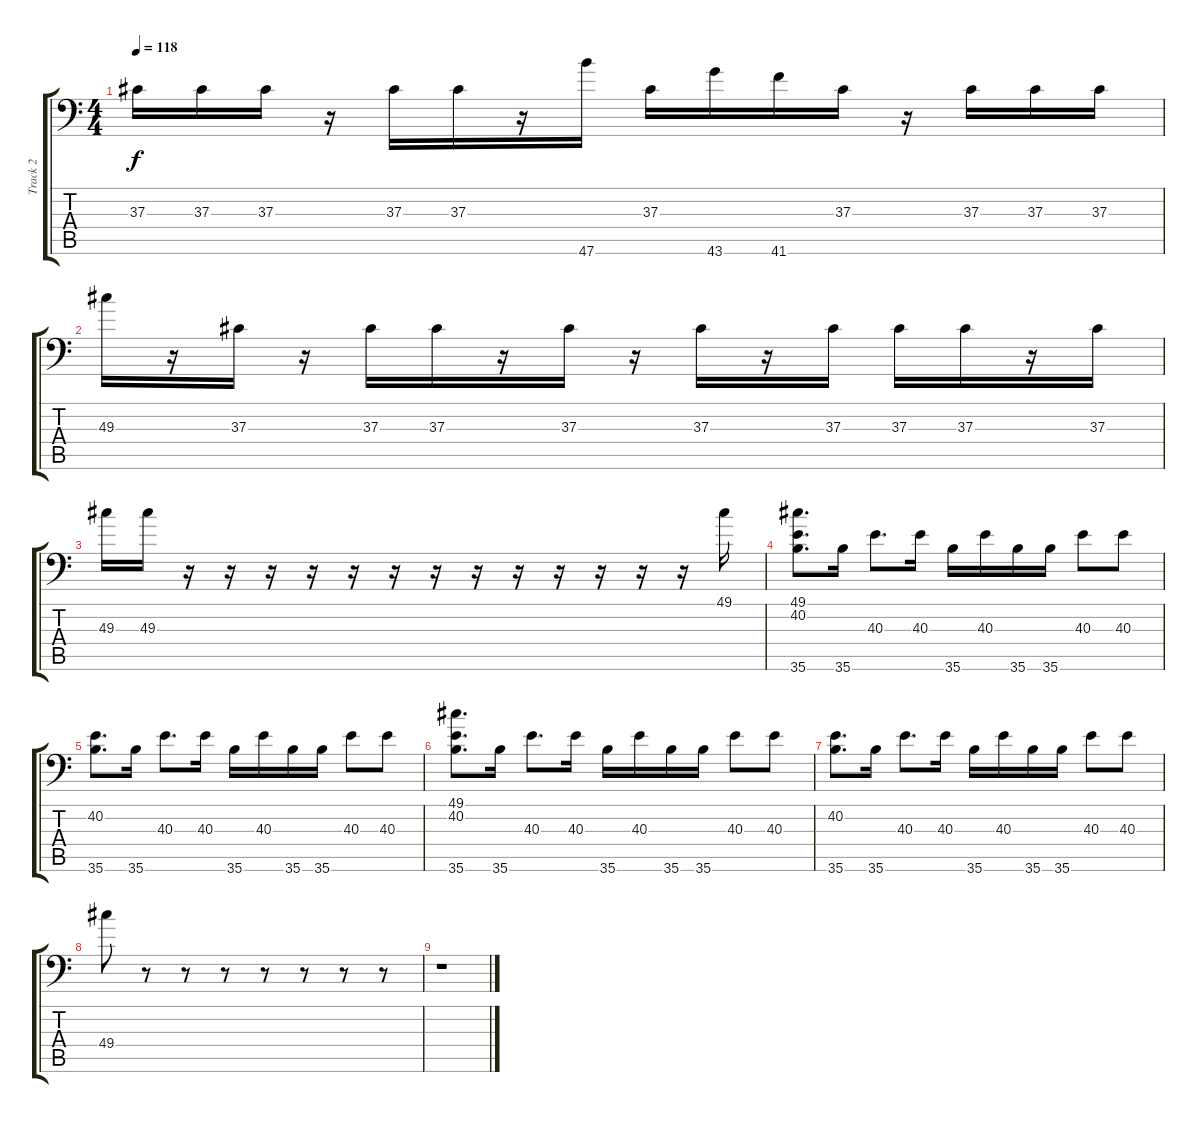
\track ("Track 2" "Track 2") {instrument acousticgrandpiano}
\staff {score tabs}
\tuning (C-1 C-1 C-1 C-1 C-1 C-1) {hide}
\ts (4 4)
\tempo 118
\clef f4
\ks c
37.3.16{dy f} 37.3.16 37.3.16 r.16 37.3.16 37.3.16 r.16 47.6.16 37.3.16 43.6.16 41.6.16 37.3.16 r.16 37.3.16 37.3.16 37.3.16 |
49.3.16 r.16 37.3.16 r.16 37.3.16 37.3.16 r.16 37.3.16 r.16 37.3.16 r.16 37.3.16 37.3.16 37.3.16 r.16 37.3.16 |
49.3.16 49.3.16 r.16 r.16 r.16 r.16 r.16 r.16 r.16 r.16 r.16 r.16 r.16 r.16 r.16 49.1.16 |
(49.1 40.2 35.6).8{d} 35.6.16 40.3.8{d} 40.3.16 35.6.16 40.3.16 35.6.16 35.6.16 40.3.8 40.3.8 |
(40.2 35.6).8{d} 35.6.16 40.3.8{d} 40.3.16 35.6.16 40.3.16 35.6.16 35.6.16 40.3.8 40.3.8 |
(49.1 40.2 35.6).8{d} 35.6.16 40.3.8{d} 40.3.16 35.6.16 40.3.16 35.6.16 35.6.16 40.3.8 40.3.8 |
(40.2 35.6).8{d} 35.6.16 40.3.8{d} 40.3.16 35.6.16 40.3.16 35.6.16 35.6.16 40.3.8 40.3.8 |
49.4.8 r.8 r.8 r.8 r.8 r.8 r.8 r.8 |
r.1
